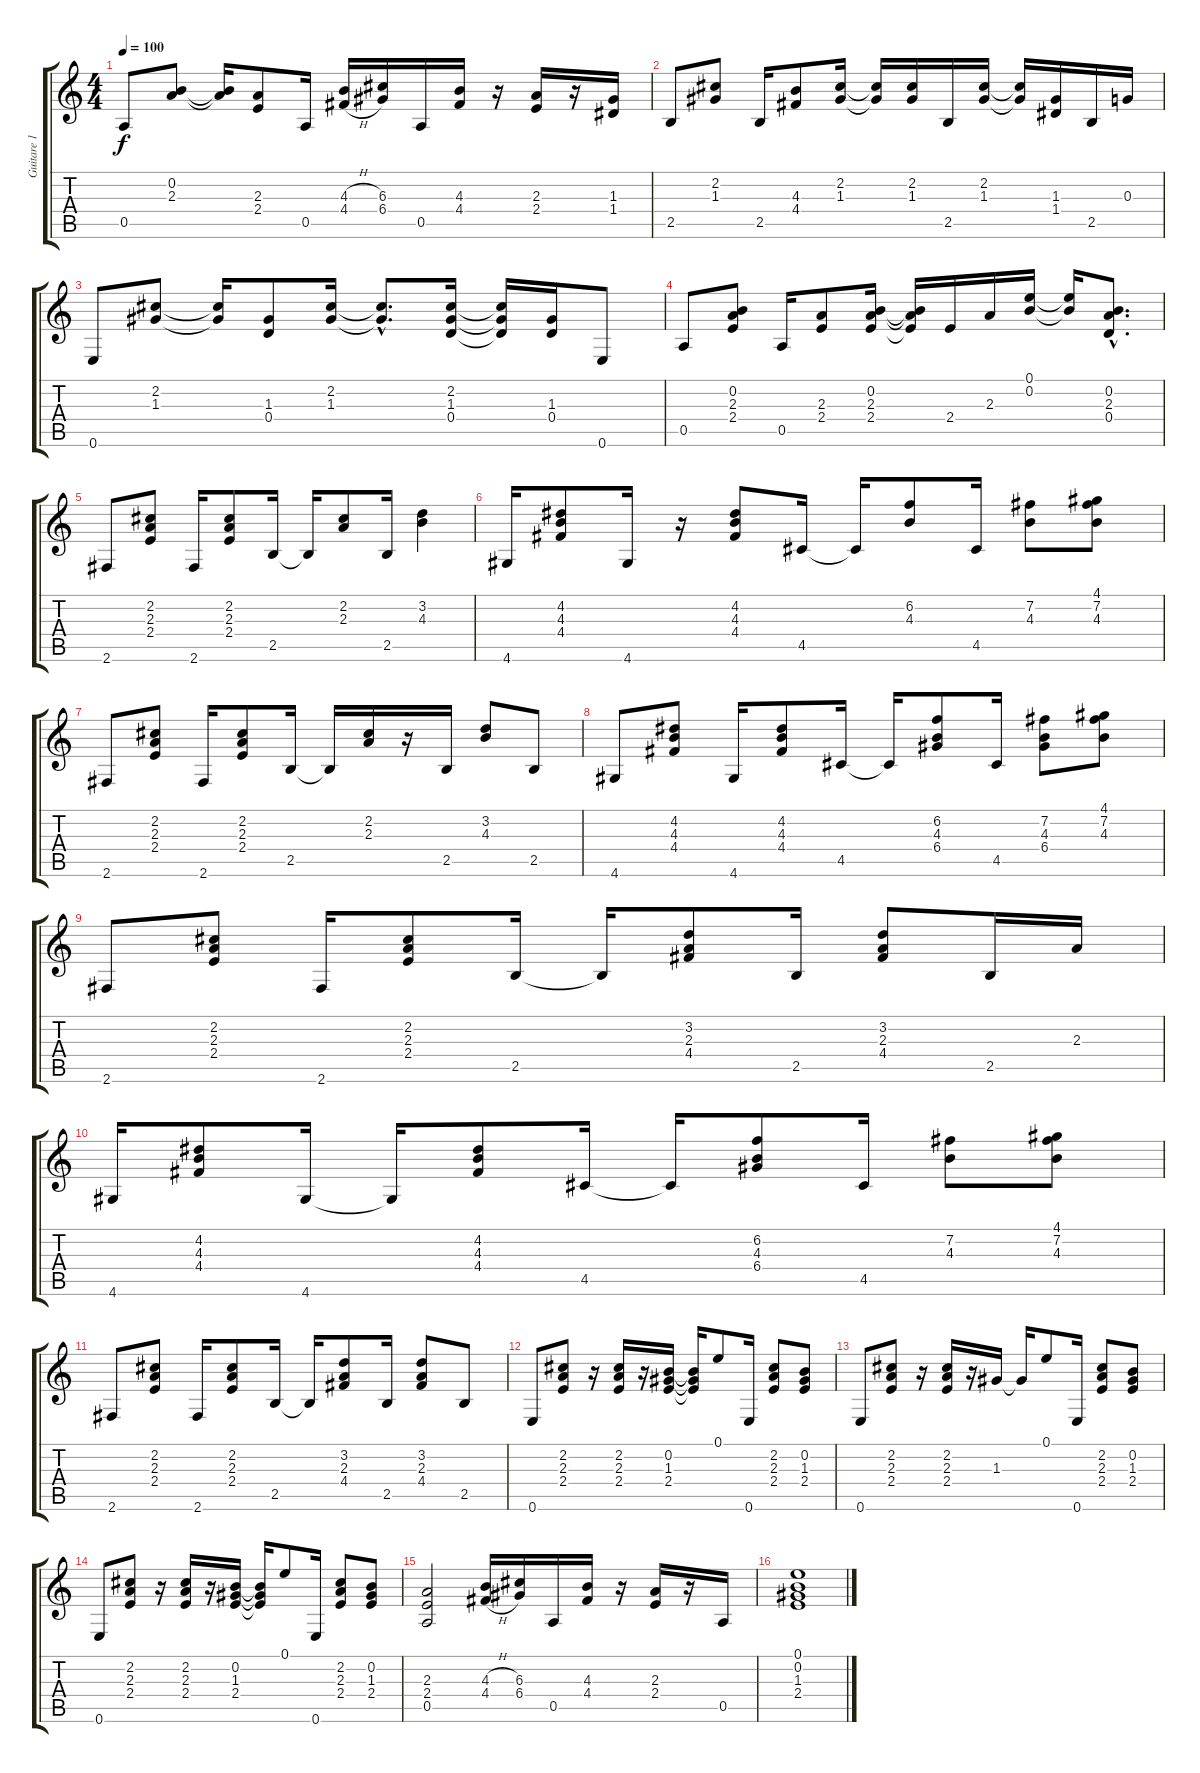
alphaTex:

\track ("Guitare 1" "Guitare 1") {instrument acousticguitarnylon}
\staff {score tabs}
\tuning (E4 B3 G3 D3 A2 E2) {hide}
\ts (4 4)
\tempo 100
\clef g2
\ks c
0.5.8{dy f} (0.2 2.3).8 (0.2{t} 2.3{t}).16 (2.3 2.4).8 0.5.16 (4.3{h} 4.4{h}).16 (6.3 6.4).16 0.5.16 (4.3 4.4).16 r.16 (2.3 2.4).16 r.16 (1.3 1.4).16 |
2.5.8 (2.2 1.3).8 2.5.16 (4.3 4.4).8 (2.2 1.3).16 (2.2{t} 1.3{t}).16 (2.2 1.3).16 2.5.16 (2.2 1.3).16 (2.2{t} 1.3{t}).16 (1.3 1.4).16 2.5.16 0.3.16 |
0.6.8 (2.2 1.3).8 (2.2{t} 1.3{t}).16 (1.3 0.4).8 (2.2 1.3).16 (2.2{hac t} 1.3{hac t}).8{d} (2.2 1.3 0.4).16 (2.2{t} 1.3{t} 0.4{t}).16 (1.3 0.4).16 0.6.8 |
0.5.8 (0.2 2.3 2.4).8 0.5.16 (2.3 2.4).8 (0.2 2.3 2.4).16 (0.2{t} 2.3{t} 2.4{t}).16 2.4.16 2.3.16 (0.1 0.2).16 (0.1{t} 0.2{t}).16 (0.2{hac} 2.3{hac} 0.4{hac}).8{d} |
2.6.8 (2.2 2.3 2.4).8 2.6.16 (2.2 2.3 2.4).8 2.5.16 2.5{t}.16 (2.2 2.3).8 2.5.16 (3.2 4.3).4 |
4.6.16 (4.2 4.3 4.4).8 4.6.16 r.16 (4.2 4.3 4.4).8 4.5.16 4.5{t}.16 (6.2 4.3).8 4.5.16 (7.2 4.3).8 (4.1 7.2 4.3).8 |
2.6.8 (2.2 2.3 2.4).8 2.6.16 (2.2 2.3 2.4).8 2.5.16 2.5{t}.16 (2.2 2.3).16 r.16 2.5.16 (3.2 4.3).8 2.5.8 |
4.6.8 (4.2 4.3 4.4).8 4.6.16 (4.2 4.3 4.4).8 4.5.16 4.5{t}.16 (6.2 4.3 6.4).8 4.5.16 (7.2 4.3 6.4).8 (4.1 7.2 4.3).8 |
2.6.8 (2.2 2.3 2.4).8 2.6.16 (2.2 2.3 2.4).8 2.5.16 2.5{t}.16 (3.2 2.3 4.4).8 2.5.16 (3.2 2.3 4.4).8 2.5.16 2.3.16 |
4.6.16 (4.2 4.3 4.4).8 4.6.16 4.6{t}.16 (4.2 4.3 4.4).8 4.5.16 4.5{t}.16 (6.2 4.3 6.4).8 4.5.16 (7.2 4.3).8 (4.1 7.2 4.3).8 |
2.6.8 (2.2 2.3 2.4).8 2.6.16 (2.2 2.3 2.4).8 2.5.16 2.5{t}.16 (3.2 2.3 4.4).8 2.5.16 (3.2 2.3 4.4).8 2.5.8 |
0.6.8 (2.2 2.3 2.4).8 r.16 (2.2 2.3 2.4).16 r.16 (0.2 1.3 2.4).16 (0.2{t} 1.3{t} 2.4{t}).16 0.1.8 0.6.16 (2.2 2.3 2.4).8 (0.2 1.3 2.4).8 |
0.6.8 (2.2 2.3 2.4).8 r.16 (2.2 2.3 2.4).16 r.16 1.3.16 1.3{t}.16 0.1.8 0.6.16 (2.2 2.3 2.4).8 (0.2 1.3 2.4).8 |
0.6.8 (2.2 2.3 2.4).8 r.16 (2.2 2.3 2.4).16 r.16 (0.2 1.3 2.4).16 (0.2{t} 1.3{t} 2.4{t}).16 0.1.8 0.6.16 (2.2 2.3 2.4).8 (0.2 1.3 2.4).8 |
(2.3 2.4 0.5).2 (4.3{h} 4.4{h}).16 (6.3 6.4).16 0.5.16 (4.3 4.4).16 r.16 (2.3 2.4).16 r.16 0.5.16 |
(0.1 0.2 1.3 2.4).1
